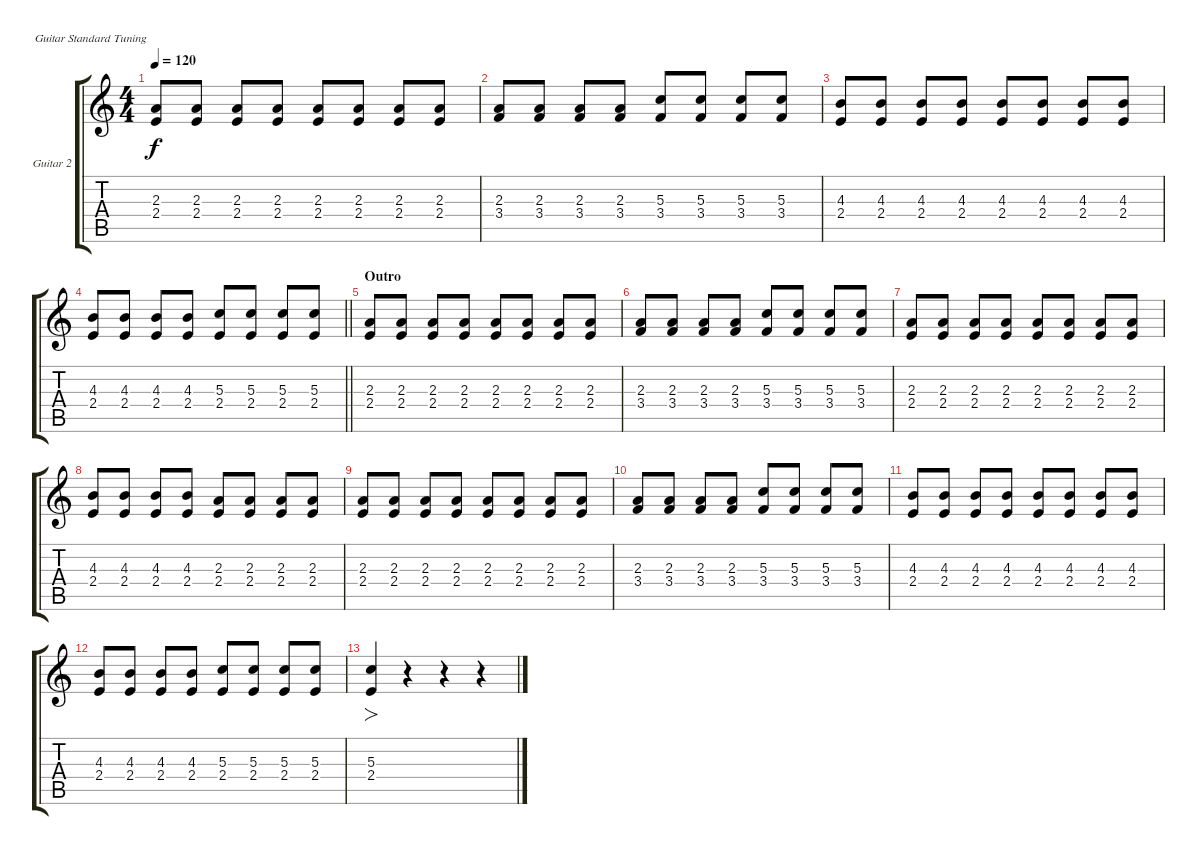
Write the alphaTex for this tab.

\defaultSystemsLayout 4
\bracketExtendMode groupsimilarinstruments
\firstSystemTrackNameOrientation horizontal
\otherSystemsTrackNameOrientation horizontal
\track ("Guitar 2" "Guitar 2") {instrument distortionguitar}
\staff {score tabs}
\tuning (E4 B3 G3 D3 A2 E2)
\ts (4 4)
\tempo 120
\clef g2
\ks c
(2.4 2.3).8{dy f} (2.4 2.3).8 (2.4 2.3).8 (2.4 2.3).8 (2.4 2.3).8 (2.4 2.3).8 (2.4 2.3).8 (2.4 2.3).8 |
(2.3 3.4).8 (2.3 3.4).8 (2.3 3.4).8 (2.3 3.4).8 (5.3 3.4).8 (5.3 3.4).8 (5.3 3.4).8 (5.3 3.4).8 |
(2.4 4.3).8 (2.4 4.3).8 (2.4 4.3).8 (2.4 4.3).8 (2.4 4.3).8 (2.4 4.3).8 (2.4 4.3).8 (2.4 4.3).8 |
\barLineRight lightlight
(2.4 4.3).8 (2.4 4.3).8 (2.4 4.3).8 (2.4 4.3).8 (2.4 5.3).8 (2.4 5.3).8 (2.4 5.3).8 (2.4 5.3).8 |
\section ("" "Outro")
(2.4 2.3).8 (2.4 2.3).8 (2.4 2.3).8 (2.4 2.3).8 (2.4 2.3).8 (2.4 2.3).8 (2.4 2.3).8 (2.4 2.3).8 |
(2.3 3.4).8 (2.3 3.4).8 (2.3 3.4).8 (2.3 3.4).8 (5.3 3.4).8 (5.3 3.4).8 (5.3 3.4).8 (5.3 3.4).8 |
(2.4 2.3).8 (2.4 2.3).8 (2.4 2.3).8 (2.4 2.3).8 (2.4 2.3).8 (2.4 2.3).8 (2.4 2.3).8 (2.4 2.3).8 |
(2.4 4.3).8 (2.4 4.3).8 (2.4 4.3).8 (2.4 4.3).8 (2.4 2.3).8 (2.4 2.3).8 (2.4 2.3).8 (2.4 2.3).8 |
(2.4 2.3).8 (2.4 2.3).8 (2.4 2.3).8 (2.4 2.3).8 (2.4 2.3).8 (2.4 2.3).8 (2.4 2.3).8 (2.4 2.3).8 |
(2.3 3.4).8 (2.3 3.4).8 (2.3 3.4).8 (2.3 3.4).8 (5.3 3.4).8 (5.3 3.4).8 (5.3 3.4).8 (5.3 3.4).8 |
(2.4 4.3).8 (2.4 4.3).8 (2.4 4.3).8 (2.4 4.3).8 (2.4 4.3).8 (2.4 4.3).8 (2.4 4.3).8 (2.4 4.3).8 |
(2.4 4.3).8 (2.4 4.3).8 (2.4 4.3).8 (2.4 4.3).8 (2.4 5.3).8 (2.4 5.3).8 (2.4 5.3).8 (2.4 5.3).8 |
(2.4 5.3).4{fo} r.4 r.4 r.4
